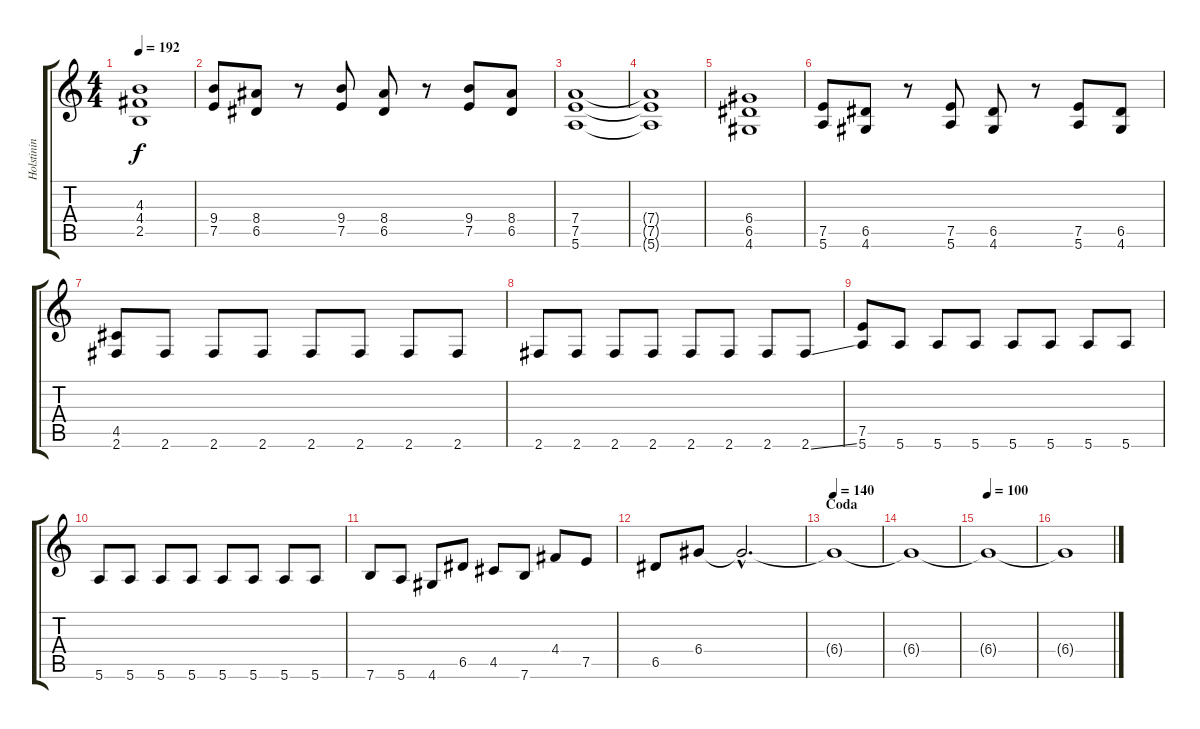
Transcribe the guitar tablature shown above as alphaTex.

\track ("Holstinin 2" "Holstinin ") {instrument overdrivenguitar}
\staff {score tabs}
\tuning (E4 B3 G3 D3 A2 E2) {hide}
\ts (4 4)
\tempo 192
\clef g2
\ks c
(4.3 4.4 2.5).1{dy f} |
(9.4 7.5).8 (8.4 6.5).8 r.8 (9.4 7.5).8 (8.4 6.5).8 r.8 (9.4 7.5).8 (8.4 6.5).8 |
(7.4 7.5 5.6).1 |
(7.4{t} 7.5{t} 5.6{t}).1 |
(6.4 6.5 4.6).1 |
(7.5 5.6).8 (6.5 4.6).8 r.8 (7.5 5.6).8 (6.5 4.6).8 r.8 (7.5 5.6).8 (6.5 4.6).8 |
(4.5 2.6).8 2.6.8 2.6.8 2.6.8 2.6.8 2.6.8 2.6.8 2.6.8 |
2.6.8 2.6.8 2.6.8 2.6.8 2.6.8 2.6.8 2.6.8 2.6{ss}.8 |
(7.5 5.6).8 5.6.8 5.6.8 5.6.8 5.6.8 5.6.8 5.6.8 5.6.8 |
5.6.8 5.6.8 5.6.8 5.6.8 5.6.8 5.6.8 5.6.8 5.6.8 |
7.6.8 5.6.8 4.6.8 6.5.8 4.5.8 7.6.8 4.4.8 7.5.8 |
6.5.8 6.4.8 6.4{hac t}.2{d} |
\section ("" "Coda")
\tempo 140
6.4{t}.1 |
6.4{t}.1 |
\tempo 100
6.4{t}.1 |
6.4{t}.1
